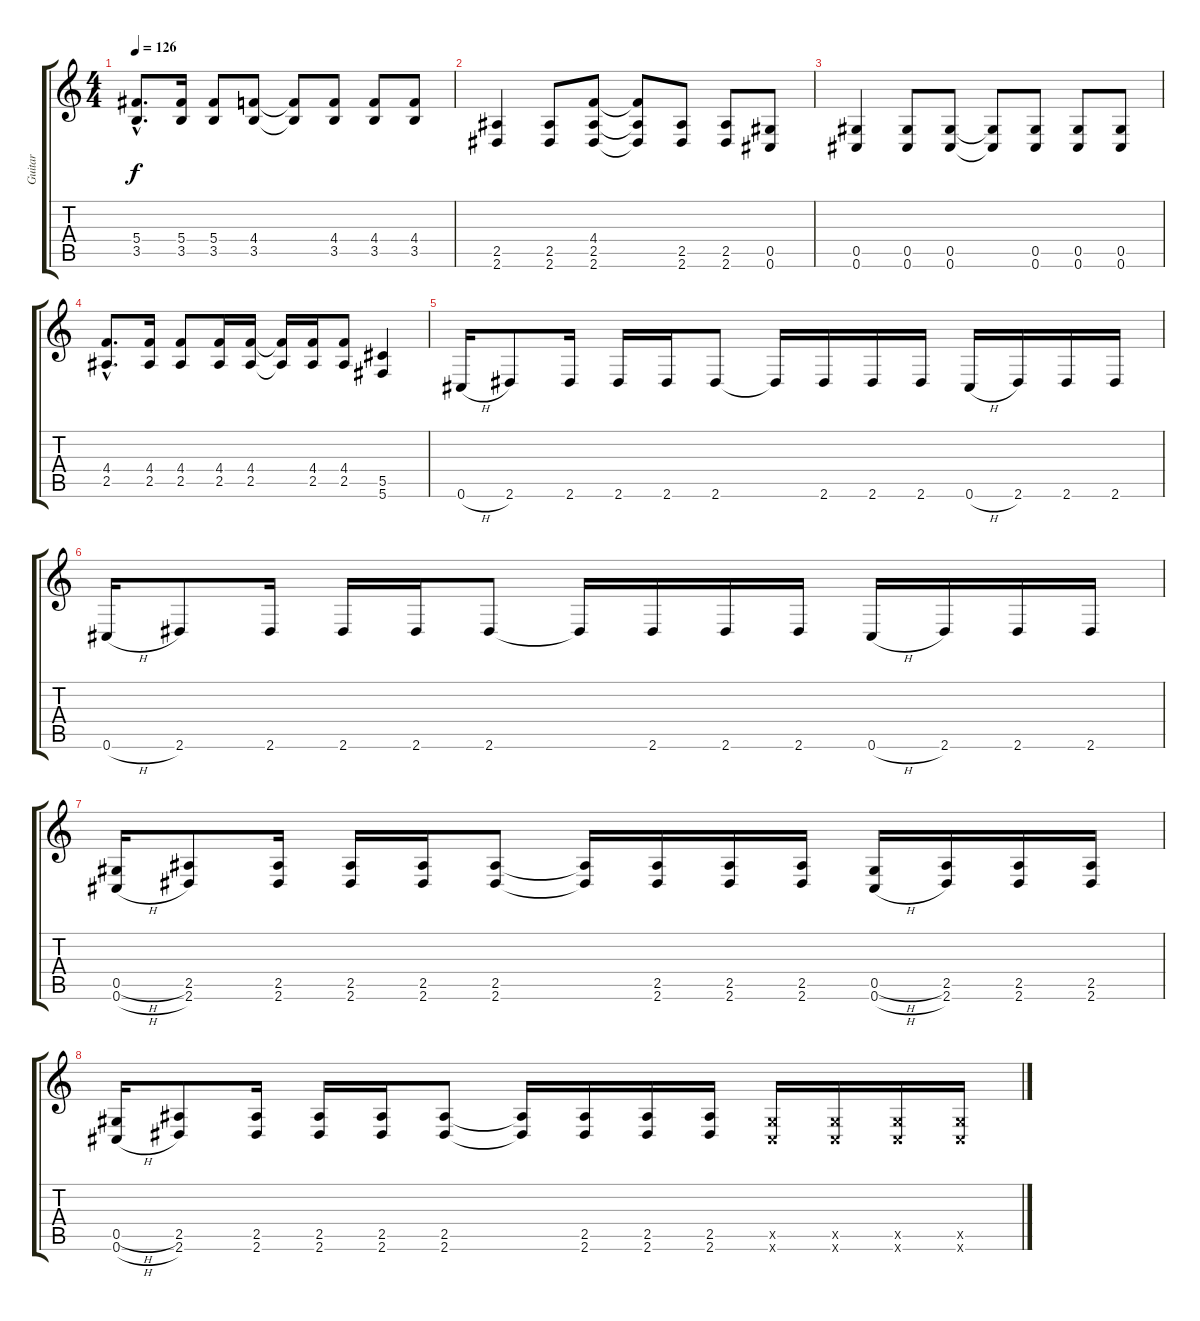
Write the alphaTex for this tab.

\track ("Guitar" "Guitar") {instrument distortionguitar}
\staff {score tabs}
\tuning (Eb4 Bb3 Gb3 Db3 Ab2 Db2) {hide}
\ts (4 4)
\tempo 126
\clef g2
\ks c
(5.4{hac} 3.5{hac}).8{d dy f} (5.4 3.5).16 (5.4 3.5).8 (4.4 3.5).8 (4.4{t} 3.5{t}).8 (4.4 3.5).8 (4.4 3.5).8 (4.4 3.5).8 |
(2.5 2.6).4 (2.5 2.6).8 (4.4 2.5 2.6).8 (4.4{t} 2.5{t} 2.6{t}).8 (2.5 2.6).8 (2.5 2.6).8 (0.5 0.6).8 |
(0.5 0.6).4 (0.5 0.6).8 (0.5 0.6).8 (0.5{t} 0.6{t}).8 (0.5 0.6).8 (0.5 0.6).8 (0.5 0.6).8 |
(4.4{hac} 2.5{hac}).8{d} (4.4 2.5).16 (4.4 2.5).8 (4.4 2.5).16 (4.4 2.5).16 (4.4{t} 2.5{t}).16 (4.4 2.5).16 (4.4 2.5).8 (5.5 5.6).4 |
0.6{h}.16 2.6.8 2.6.16 2.6.16 2.6.16 2.6.8 2.6{t}.16 2.6.16 2.6.16 2.6.16 0.6{h}.16 2.6.16 2.6.16 2.6.16 |
0.6{h}.16 2.6.8 2.6.16 2.6.16 2.6.16 2.6.8 2.6{t}.16 2.6.16 2.6.16 2.6.16 0.6{h}.16 2.6.16 2.6.16 2.6.16 |
(0.5{h} 0.6{h}).16 (2.5 2.6).8 (2.5 2.6).16 (2.5 2.6).16 (2.5 2.6).16 (2.5 2.6).8 (2.5{t} 2.6{t}).16 (2.5 2.6).16 (2.5 2.6).16 (2.5 2.6).16 (0.5{h} 0.6{h}).16 (2.5 2.6).16 (2.5 2.6).16 (2.5 2.6).16 |
(0.5{h} 0.6{h}).16 (2.5 2.6).8 (2.5 2.6).16 (2.5 2.6).16 (2.5 2.6).16 (2.5 2.6).8 (2.5{t} 2.6{t}).16 (2.5 2.6).16 (2.5 2.6).16 (2.5 2.6).16 (0.5{x} 0.6{x}).16 (0.5{x} 0.6{x}).16 (0.5{x} 0.6{x}).16 (0.5{x} 0.6{x}).16
